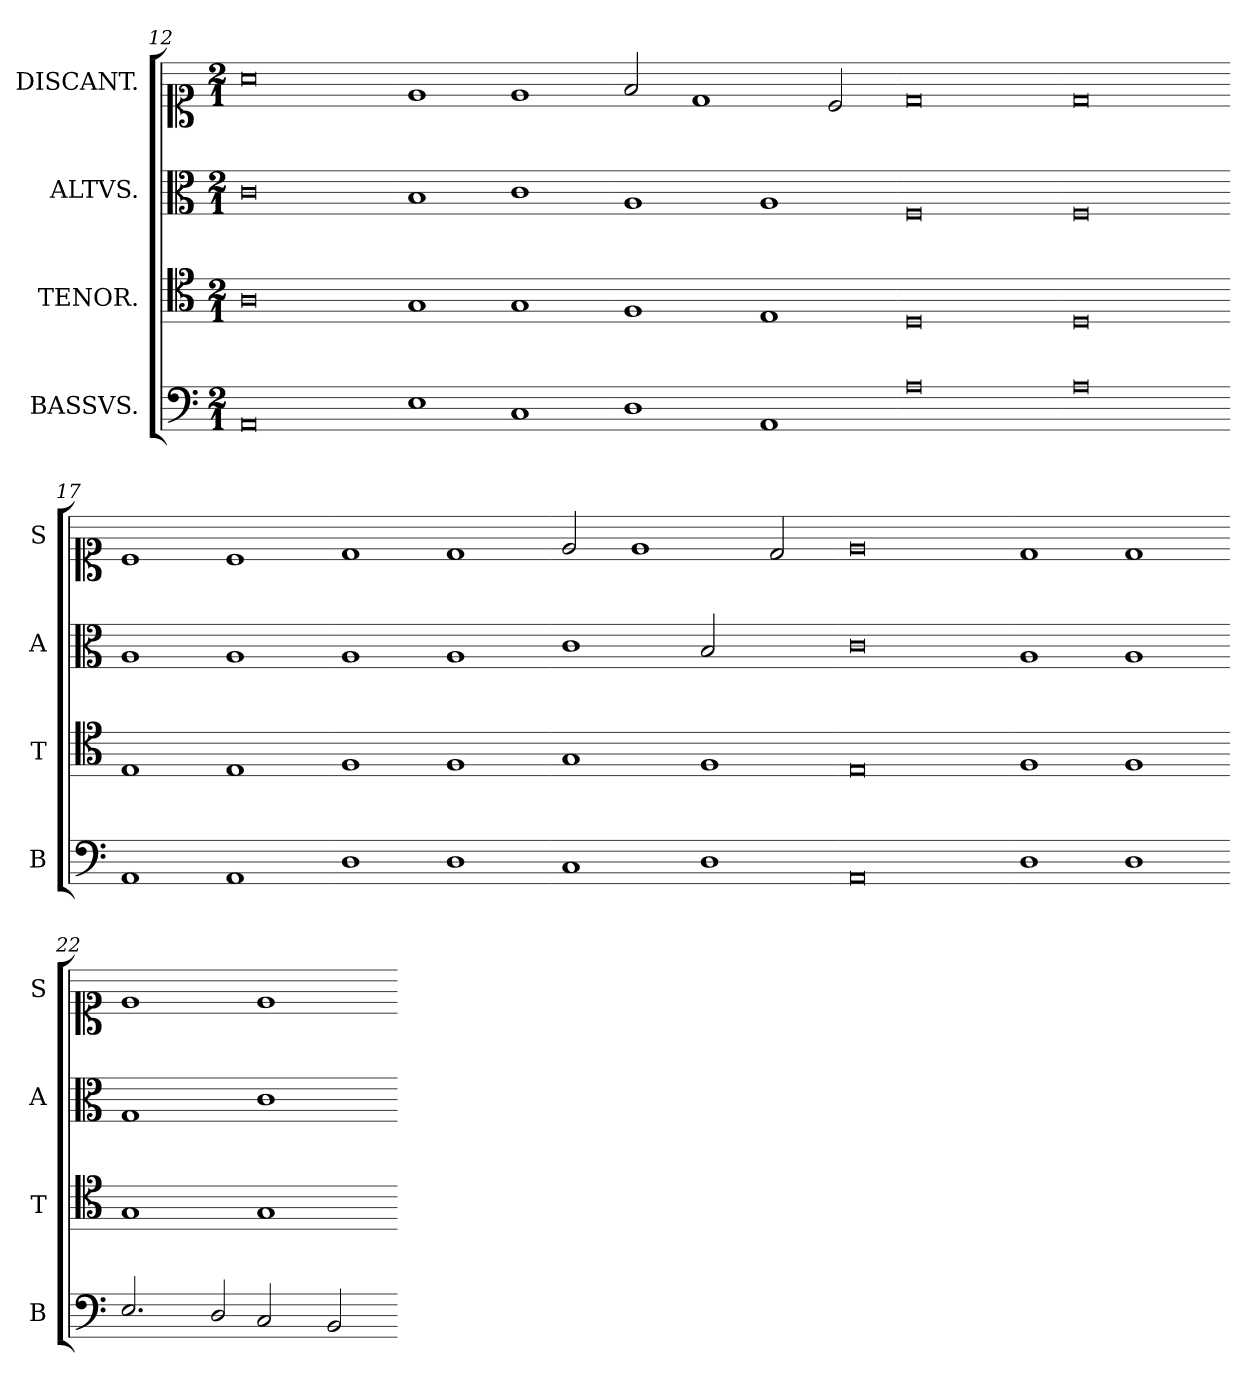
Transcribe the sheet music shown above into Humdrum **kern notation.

**kern	**kern	**kern	**kern
*part4	*part3	*part2	*part1
*staff4	*staff3	*staff2	*staff1
*I"BASSVS.	*I"TENOR.	*I"ALTVS.	*I"DISCANT.
*I'B	*I'T	*I'A	*I'S
*clefF4	*clefC4	*clefC3	*clefC1
*k[]	*k[]	*k[]	*k[]
*D:dor	*D:dor	*D:dor	*D:dor
*M2/1	*M2/1	*M2/1	*M2/1
=12	=12	=12	=12
0AA	0A	0c	0a
=13-	=13-	=13-	=13-
1E	1G	1B	1e
1C	1G	1c	1e
=14-	=14-	=14-	=14-
1D	1F	1A	2f/
.	.	.	1d
1AA	1E	1A	.
.	.	.	2c/
=15-	=15-	=15-	=15-
0A	0D	0F	0d
=16-	=16-	=16-	=16-
0A	0D	0F	0d
=17-	=17-	=17-	=17-
1AA	1E	1A	1c
1AA	1E	1A	1c
=18-	=18-	=18-	=18-
1D	1F	1A	1d
1D	1F	1A	1d
=19-	=19-	=19-	=19-
1C	1G	1c	2e/
.	.	.	1e
!	!	!LO:N:vis=2	!
1D	1F	1B/	.
.	.	.	2d/
=20-	=20-	=20-	=20-
0AA	0E	0c	0e
=21-	=21-	=21-	=21-
1D	1F	1A	1d
1D	1F	1A	1d
=22-	=22-	=22-	=22-
2.E/	1G	1G	1e
!LO:N:vis=2	!	!	!
4D/	.	.	.
2C/	1G	1c	1e
2BB/	.	.	.
=-	=-	=-	=-
*-	*-	*-	*-
